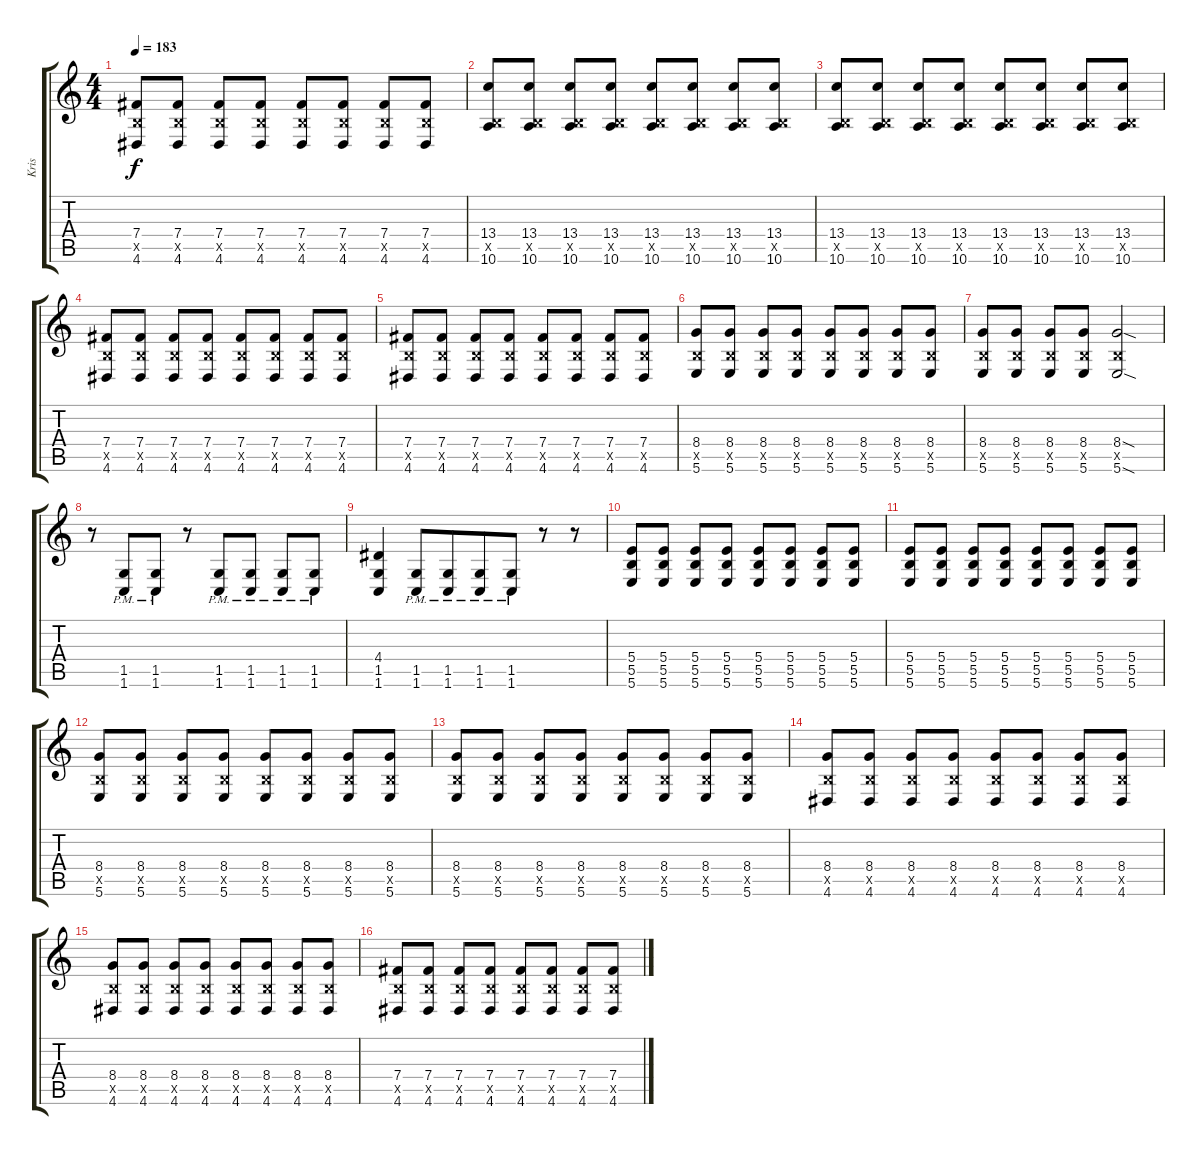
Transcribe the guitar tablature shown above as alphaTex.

\track ("Kris" "Kris") {instrument distortionguitar}
\staff {score tabs}
\tuning (Db4 Ab3 E3 B2 Gb2 B1) {hide}
\ts (4 4)
\tempo 183
\clef g2
\ks c
(7.4 5.5{x} 4.6).8{dy f} (7.4 5.5{x} 4.6).8 (7.4 5.5{x} 4.6).8 (7.4 5.5{x} 4.6).8 (7.4 5.5{x} 4.6).8 (7.4 5.5{x} 4.6).8 (7.4 5.5{x} 4.6).8 (7.4 5.5{x} 4.6).8 |
(13.4 5.5{x} 10.6).8 (13.4 5.5{x} 10.6).8 (13.4 5.5{x} 10.6).8 (13.4 5.5{x} 10.6).8 (13.4 5.5{x} 10.6).8 (13.4 5.5{x} 10.6).8 (13.4 5.5{x} 10.6).8 (13.4 5.5{x} 10.6).8 |
(13.4 5.5{x} 10.6).8 (13.4 5.5{x} 10.6).8 (13.4 5.5{x} 10.6).8 (13.4 5.5{x} 10.6).8 (13.4 5.5{x} 10.6).8 (13.4 5.5{x} 10.6).8 (13.4 5.5{x} 10.6).8 (13.4 5.5{x} 10.6).8 |
(7.4 5.5{x} 4.6).8 (7.4 5.5{x} 4.6).8 (7.4 5.5{x} 4.6).8 (7.4 5.5{x} 4.6).8 (7.4 5.5{x} 4.6).8 (7.4 5.5{x} 4.6).8 (7.4 5.5{x} 4.6).8 (7.4 5.5{x} 4.6).8 |
(7.4 5.5{x} 4.6).8 (7.4 5.5{x} 4.6).8 (7.4 5.5{x} 4.6).8 (7.4 5.5{x} 4.6).8 (7.4 5.5{x} 4.6).8 (7.4 5.5{x} 4.6).8 (7.4 5.5{x} 4.6).8 (7.4 5.5{x} 4.6).8 |
(8.4 5.5{x} 5.6).8 (8.4 5.5{x} 5.6).8 (8.4 5.5{x} 5.6).8 (8.4 5.5{x} 5.6).8 (8.4 5.5{x} 5.6).8 (8.4 5.5{x} 5.6).8 (8.4 5.5{x} 5.6).8 (8.4 5.5{x} 5.6).8 |
(8.4 5.5{x} 5.6).8 (8.4 5.5{x} 5.6).8 (8.4 5.5{x} 5.6).8 (8.4 5.5{x} 5.6).8 (8.4{sod} 5.5{x} 5.6{sod}).2 |
r.8{beam merge} (1.5{pm} 1.6{pm}).8{beam merge} (1.5{pm} 1.6{pm}).8 r.8 (1.5{pm} 1.6{pm}).8 (1.5{pm} 1.6{pm}).8 (1.5{pm} 1.6{pm}).8 (1.5{pm} 1.6{pm}).8 |
(4.4 1.5 1.6).4{beam merge} (1.5{pm} 1.6).8 (1.5{pm} 1.6).8{beam merge} (1.5{pm} 1.6).8 (1.5{pm} 1.6).8{beam merge} r.8 r.8 |
(5.4 5.5 5.6).8 (5.4 5.5 5.6).8 (5.4 5.5 5.6).8 (5.4 5.5 5.6).8 (5.4 5.5 5.6).8 (5.4 5.5 5.6).8 (5.4 5.5 5.6).8 (5.4 5.5 5.6).8 |
(5.4 5.5 5.6).8 (5.4 5.5 5.6).8 (5.4 5.5 5.6).8 (5.4 5.5 5.6).8 (5.4 5.5 5.6).8 (5.4 5.5 5.6).8 (5.4 5.5 5.6).8 (5.4 5.5 5.6).8 |
(8.4 5.5{x} 5.6).8 (8.4 5.5{x} 5.6).8 (8.4 5.5{x} 5.6).8 (8.4 5.5{x} 5.6).8 (8.4 5.5{x} 5.6).8 (8.4 5.5{x} 5.6).8 (8.4 5.5{x} 5.6).8 (8.4 5.5{x} 5.6).8 |
(8.4 5.5{x} 5.6).8 (8.4 5.5{x} 5.6).8 (8.4 5.5{x} 5.6).8 (8.4 5.5{x} 5.6).8 (8.4 5.5{x} 5.6).8 (8.4 5.5{x} 5.6).8 (8.4 5.5{x} 5.6).8 (8.4 5.5{x} 5.6).8 |
(8.4 5.5{x} 4.6).8 (8.4 5.5{x} 4.6).8 (8.4 5.5{x} 4.6).8 (8.4 5.5{x} 4.6).8 (8.4 5.5{x} 4.6).8 (8.4 5.5{x} 4.6).8 (8.4 5.5{x} 4.6).8 (8.4 5.5{x} 4.6).8 |
(8.4 5.5{x} 4.6).8 (8.4 5.5{x} 4.6).8 (8.4 5.5{x} 4.6).8 (8.4 5.5{x} 4.6).8 (8.4 5.5{x} 4.6).8 (8.4 5.5{x} 4.6).8 (8.4 5.5{x} 4.6).8 (8.4 5.5{x} 4.6).8 |
(7.4 5.5{x} 4.6).8 (7.4 5.5{x} 4.6).8 (7.4 5.5{x} 4.6).8 (7.4 5.5{x} 4.6).8 (7.4 5.5{x} 4.6).8 (7.4 5.5{x} 4.6).8 (7.4 5.5{x} 4.6).8 (7.4 5.5{x} 4.6).8
